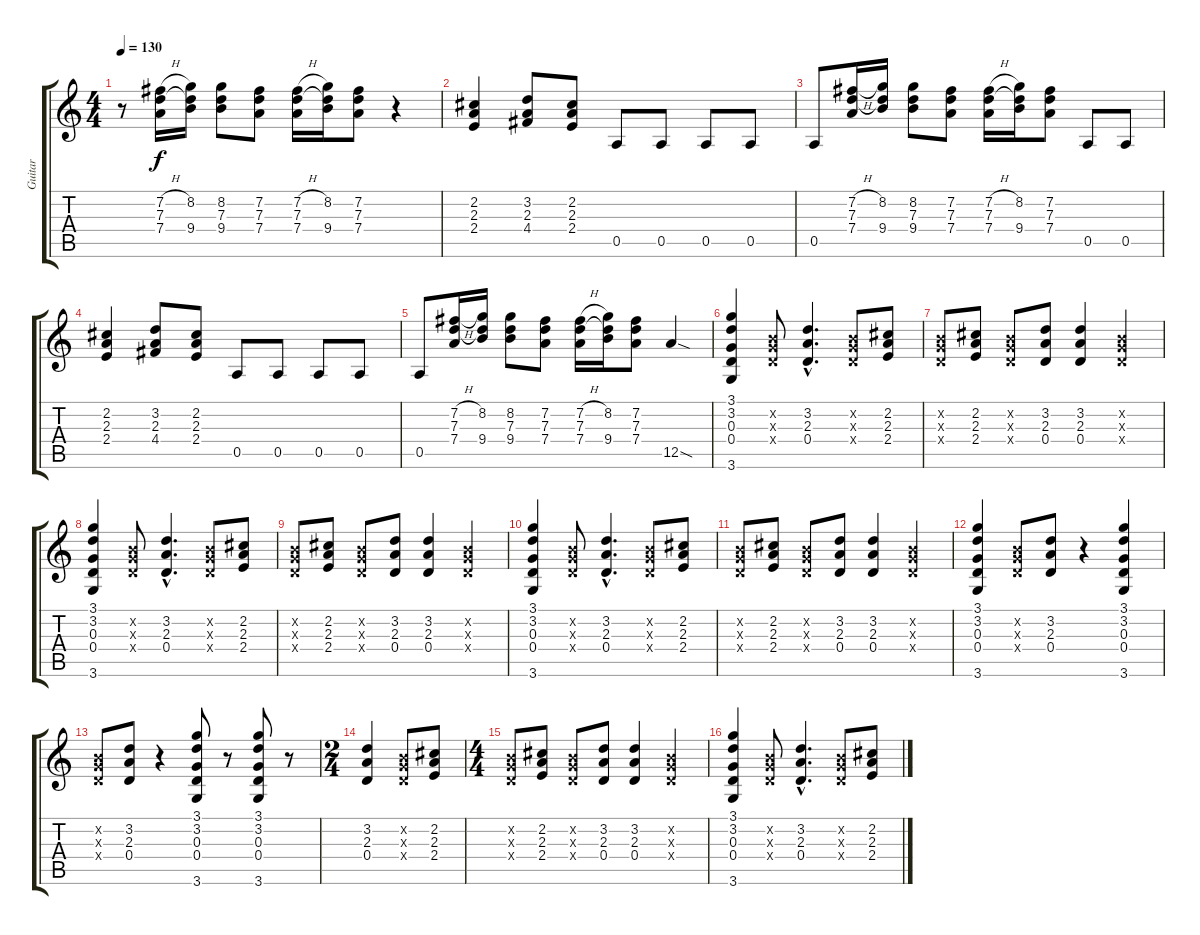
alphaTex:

\track ("Guitar" "Guitar") {instrument overdrivenguitar}
\staff {score tabs}
\tuning (E4 B3 G3 D3 A2 E2) {hide}
\ts (4 4)
\tempo 130
\clef g2
\ks c
r.8{dy f} (7.2{h} 7.3 7.4).16 (8.2 7.3{t} 9.4).16 (8.2 7.3 9.4).8 (7.2 7.3 7.4).8 (7.2{h} 7.3 7.4).16 (8.2 7.3{t} 9.4).16 (7.2 7.3 7.4).8 r.4 |
(2.2 2.3 2.4).4 (3.2 2.3 4.4).8 (2.2 2.3 2.4).8 0.5.8 0.5.8 0.5.8 0.5.8 |
0.5.8 (7.2{h} 7.3 7.4).16 (8.2 7.3{t} 9.4).16 (8.2 7.3 9.4).8 (7.2 7.3 7.4).8 (7.2{h} 7.3 7.4).16 (8.2 7.3{t} 9.4).16 (7.2 7.3 7.4).8 0.5.8 0.5.8 |
(2.2 2.3 2.4).4 (3.2 2.3 4.4).8 (2.2 2.3 2.4).8 0.5.8 0.5.8 0.5.8 0.5.8 |
0.5.8 (7.2{h} 7.3 7.4).16 (8.2 7.3{t} 9.4).16 (8.2 7.3 9.4).8 (7.2 7.3 7.4).8 (7.2{h} 7.3 7.4).16 (8.2 7.3{t} 9.4).16 (7.2 7.3 7.4).8 12.5{sod}.4 |
(3.1 3.2 0.3 0.4 3.6).4 (0.2{x} 0.3{x} 0.4{x}).8 (3.2{hac} 2.3{hac} 0.4{hac}).4{d} (0.2{x} 0.3{x} 0.4{x}).8 (2.2 2.3 2.4).8 |
(0.2{x} 0.3{x} 0.4{x}).8 (2.2 2.3 2.4).8 (0.2{x} 0.3{x} 0.4{x}).8 (3.2 2.3 0.4).8 (3.2 2.3 0.4).4 (0.2{x} 0.3{x} 0.4{x}).4 |
(3.1 3.2 0.3 0.4 3.6).4 (0.2{x} 0.3{x} 0.4{x}).8 (3.2{hac} 2.3{hac} 0.4{hac}).4{d} (0.2{x} 0.3{x} 0.4{x}).8 (2.2 2.3 2.4).8 |
(0.2{x} 0.3{x} 0.4{x}).8 (2.2 2.3 2.4).8 (0.2{x} 0.3{x} 0.4{x}).8 (3.2 2.3 0.4).8 (3.2 2.3 0.4).4 (0.2{x} 0.3{x} 0.4{x}).4 |
(3.1 3.2 0.3 0.4 3.6).4 (0.2{x} 0.3{x} 0.4{x}).8 (3.2{hac} 2.3{hac} 0.4{hac}).4{d} (0.2{x} 0.3{x} 0.4{x}).8 (2.2 2.3 2.4).8 |
(0.2{x} 0.3{x} 0.4{x}).8 (2.2 2.3 2.4).8 (0.2{x} 0.3{x} 0.4{x}).8 (3.2 2.3 0.4).8 (3.2 2.3 0.4).4 (0.2{x} 0.3{x} 0.4{x}).4 |
(3.1 3.2 0.3 0.4 3.6).4 (0.2{x} 0.3{x} 0.4{x}).8 (3.2 2.3 0.4).8 r.4 (3.1 3.2 0.3 0.4 3.6).4 |
(0.2{x} 0.3{x} 0.4{x}).8 (3.2 2.3 0.4).8 r.4 (3.1 3.2 0.3 0.4 3.6).8 r.8 (3.1 3.2 0.3 0.4 3.6).8 r.8 |
\ts (2 4)
(3.2 2.3 0.4).4 (0.2{x} 0.3{x} 0.4{x}).8 (2.2 2.3 2.4).8 |
\ts (4 4)
(0.2{x} 0.3{x} 0.4{x}).8 (2.2 2.3 2.4).8 (0.2{x} 0.3{x} 0.4{x}).8 (3.2 2.3 0.4).8 (3.2 2.3 0.4).4 (0.2{x} 0.3{x} 0.4{x}).4 |
(3.1 3.2 0.3 0.4 3.6).4 (0.2{x} 0.3{x} 0.4{x}).8 (3.2{hac} 2.3{hac} 0.4{hac}).4{d} (0.2{x} 0.3{x} 0.4{x}).8 (2.2 2.3 2.4).8
